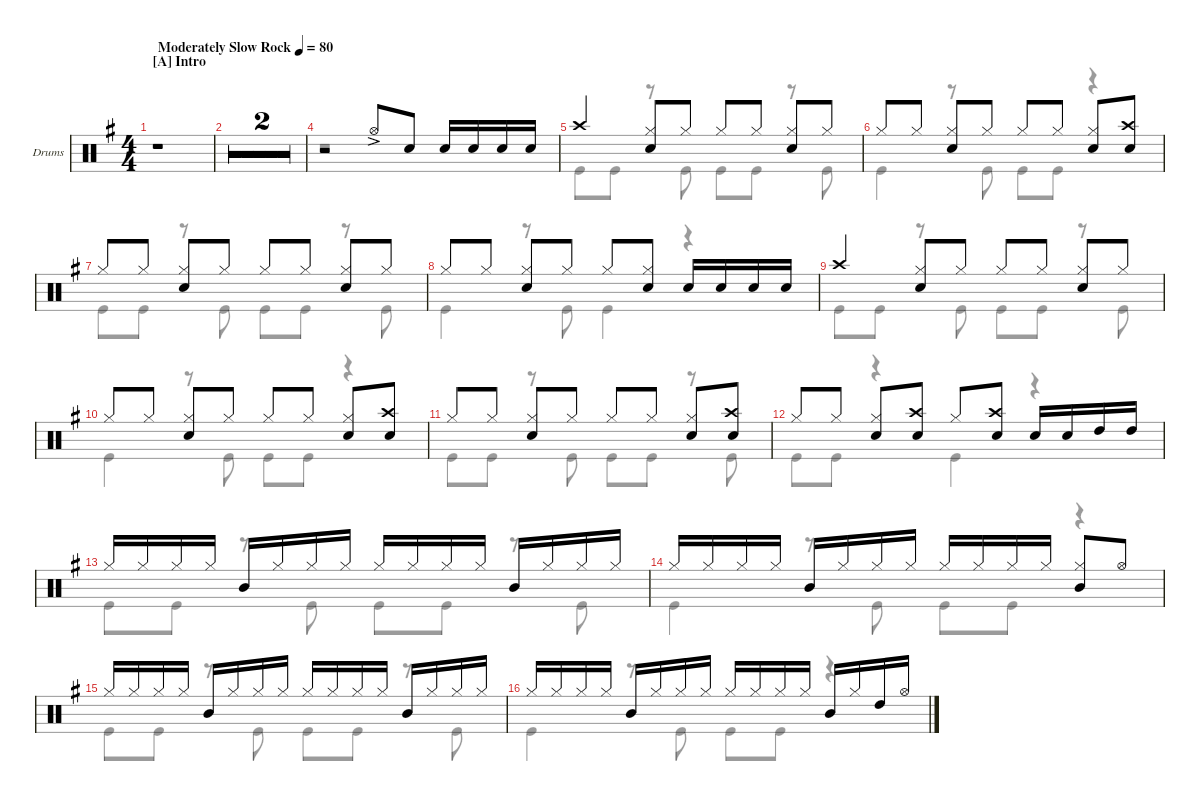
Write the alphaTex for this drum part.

\hideDynamics
\bracketExtendMode nobrackets
\firstSystemTrackNameOrientation horizontal
\otherSystemsTrackNameOrientation horizontal
\track ("Drums" "Drums") {multiBarRest instrument percussion}
\staff {score}
\articulation defaults
\voice
\ts (4 4)
\section ("A" "Intro")
\tempo (80 "Moderately Slow Rock")
\clef neutral
\ks g
r.1{dy f} |
r.1 |
r.1 |
r.2 "Hi-Hat (open)"{ac}.8 "Snare (hit) 2".8 "Snare (hit) 2".16 "Snare (hit) 2".16 "Snare (hit) 2".16 "Snare (hit) 2".16 |
"Crash high (hit)".4 ("Hi-Hat (closed)" "Snare (hit) 2").8 "Hi-Hat (closed)".8 "Hi-Hat (closed)".8 "Hi-Hat (closed)".8 ("Hi-Hat (closed)" "Snare (hit) 2").8 "Hi-Hat (closed)".8 |
"Hi-Hat (closed)".8 "Hi-Hat (closed)".8 ("Hi-Hat (closed)" "Snare (hit) 2").8 "Hi-Hat (closed)".8 "Hi-Hat (closed)".8 "Hi-Hat (closed)".8 ("Hi-Hat (closed)" "Snare (hit) 2").8 ("Snare (hit) 2" "Crash high (hit)").8 |
"Hi-Hat (closed)".8 "Hi-Hat (closed)".8 ("Hi-Hat (closed)" "Snare (hit) 2").8 "Hi-Hat (closed)".8 "Hi-Hat (closed)".8 "Hi-Hat (closed)".8 ("Hi-Hat (closed)" "Snare (hit) 2").8 "Hi-Hat (closed)".8 |
"Hi-Hat (closed)".8 "Hi-Hat (closed)".8 ("Hi-Hat (closed)" "Snare (hit) 2").8 "Hi-Hat (closed)".8 "Hi-Hat (closed)".8 ("Hi-Hat (closed)" "Snare (hit) 2").8 "Snare (hit) 2".16 "Snare (hit) 2".16 "Snare (hit) 2".16 "Snare (hit) 2".16 |
"Crash high (hit)".4 ("Hi-Hat (closed)" "Snare (hit) 2").8 "Hi-Hat (closed)".8 "Hi-Hat (closed)".8 "Hi-Hat (closed)".8 ("Hi-Hat (closed)" "Snare (hit) 2").8 "Hi-Hat (closed)".8 |
"Hi-Hat (closed)".8 "Hi-Hat (closed)".8 ("Hi-Hat (closed)" "Snare (hit) 2").8 "Hi-Hat (closed)".8 "Hi-Hat (closed)".8 "Hi-Hat (closed)".8 ("Hi-Hat (closed)" "Snare (hit) 2").8 ("Snare (hit) 2" "Crash high (hit)").8 |
"Hi-Hat (closed)".8 "Hi-Hat (closed)".8 ("Hi-Hat (closed)" "Snare (hit) 2").8 "Hi-Hat (closed)".8 "Hi-Hat (closed)".8 "Hi-Hat (closed)".8 ("Hi-Hat (closed)" "Snare (hit) 2").8 ("Snare (hit) 2" "Crash high (hit)").8 |
"Hi-Hat (closed)".8 "Hi-Hat (closed)".8 ("Hi-Hat (closed)" "Snare (hit) 2").8 ("Snare (hit) 2" "Crash high (hit)").8 "Hi-Hat (closed)".8 ("Snare (hit) 2" "Crash high (hit)").8 "Snare (hit) 2".16 "Snare (hit) 2".16 "High Tom (hit)".16 "High Tom (hit)".16 |
"Hi-Hat (closed)".16 "Hi-Hat (closed)".16 "Hi-Hat (closed)".16 "Hi-Hat (closed)".16 "Mid Tom (hit)".16 "Hi-Hat (closed)".16 "Hi-Hat (closed)".16 "Hi-Hat (closed)".16 "Hi-Hat (closed)".16 "Hi-Hat (closed)".16 "Hi-Hat (closed)".16 "Hi-Hat (closed)".16 "Mid Tom (hit)".16 "Hi-Hat (closed)".16 "Hi-Hat (closed)".16 "Hi-Hat (closed)".16 |
"Hi-Hat (closed)".16 "Hi-Hat (closed)".16 "Hi-Hat (closed)".16 "Hi-Hat (closed)".16 "Mid Tom (hit)".16 "Hi-Hat (closed)".16 "Hi-Hat (closed)".16 "Hi-Hat (closed)".16 "Hi-Hat (closed)".16 "Hi-Hat (closed)".16 "Hi-Hat (closed)".16 "Hi-Hat (closed)".16 ("Hi-Hat (closed)" "Mid Tom (hit)").8 "Hi-Hat (open)".8 |
"Hi-Hat (closed)".16 "Hi-Hat (closed)".16 "Hi-Hat (closed)".16 "Hi-Hat (closed)".16 "Mid Tom (hit)".16 "Hi-Hat (closed)".16 "Hi-Hat (closed)".16 "Hi-Hat (closed)".16 "Hi-Hat (closed)".16 "Hi-Hat (closed)".16 "Hi-Hat (closed)".16 "Hi-Hat (closed)".16 "Mid Tom (hit)".16 "Hi-Hat (closed)".16 "Hi-Hat (closed)".16 "Hi-Hat (closed)".16 |
"Hi-Hat (closed)".16 "Hi-Hat (closed)".16 "Hi-Hat (closed)".16 "Hi-Hat (closed)".16 "Mid Tom (hit)".16 "Hi-Hat (closed)".16 "Hi-Hat (closed)".16 "Hi-Hat (closed)".16 "Hi-Hat (closed)".16 "Hi-Hat (closed)".16 "Hi-Hat (closed)".16 "Hi-Hat (closed)".16 "Mid Tom (hit)".16 "Hi-Hat (closed)".16 "High Tom (hit)".16 "Hi-Hat (open)".16
\voice
\clef neutral
\ottava regular
\simile none
\ks g
|
|
|
r.1 |
"Kick (hit)".8 "Kick (hit)".8 r.8 "Kick (hit)".8 "Kick (hit)".8 "Kick (hit)".8 r.8 "Kick (hit)".8 |
"Kick (hit)".4 r.8 "Kick (hit)".8 "Kick (hit)".8 "Kick (hit)".8 r.4 |
"Kick (hit)".8 "Kick (hit)".8 r.8 "Kick (hit)".8 "Kick (hit)".8 "Kick (hit)".8 r.8 "Kick (hit)".8 |
"Kick (hit)".4 r.8 "Kick (hit)".8 "Kick (hit)".4 r.4 |
"Kick (hit)".8 "Kick (hit)".8 r.8 "Kick (hit)".8 "Kick (hit)".8 "Kick (hit)".8 r.8 "Kick (hit)".8 |
"Kick (hit)".4 r.8 "Kick (hit)".8 "Kick (hit)".8 "Kick (hit)".8 r.4 |
"Kick (hit)".8 "Kick (hit)".8 r.8 "Kick (hit)".8 "Kick (hit)".8 "Kick (hit)".8 r.8 "Kick (hit)".8 |
"Kick (hit)".8 "Kick (hit)".8 r.4 "Kick (hit)".4 r.4 |
"Kick (hit)".8 "Kick (hit)".8 r.8 "Kick (hit)".8 "Kick (hit)".8 "Kick (hit)".8 r.8 "Kick (hit)".8 |
"Kick (hit)".4 r.8 "Kick (hit)".8 "Kick (hit)".8 "Kick (hit)".8 r.4 |
"Kick (hit)".8 "Kick (hit)".8 r.8 "Kick (hit)".8 "Kick (hit)".8 "Kick (hit)".8 r.8 "Kick (hit)".8 |
"Kick (hit)".4 r.8 "Kick (hit)".8 "Kick (hit)".8 "Kick (hit)".8 r.4
